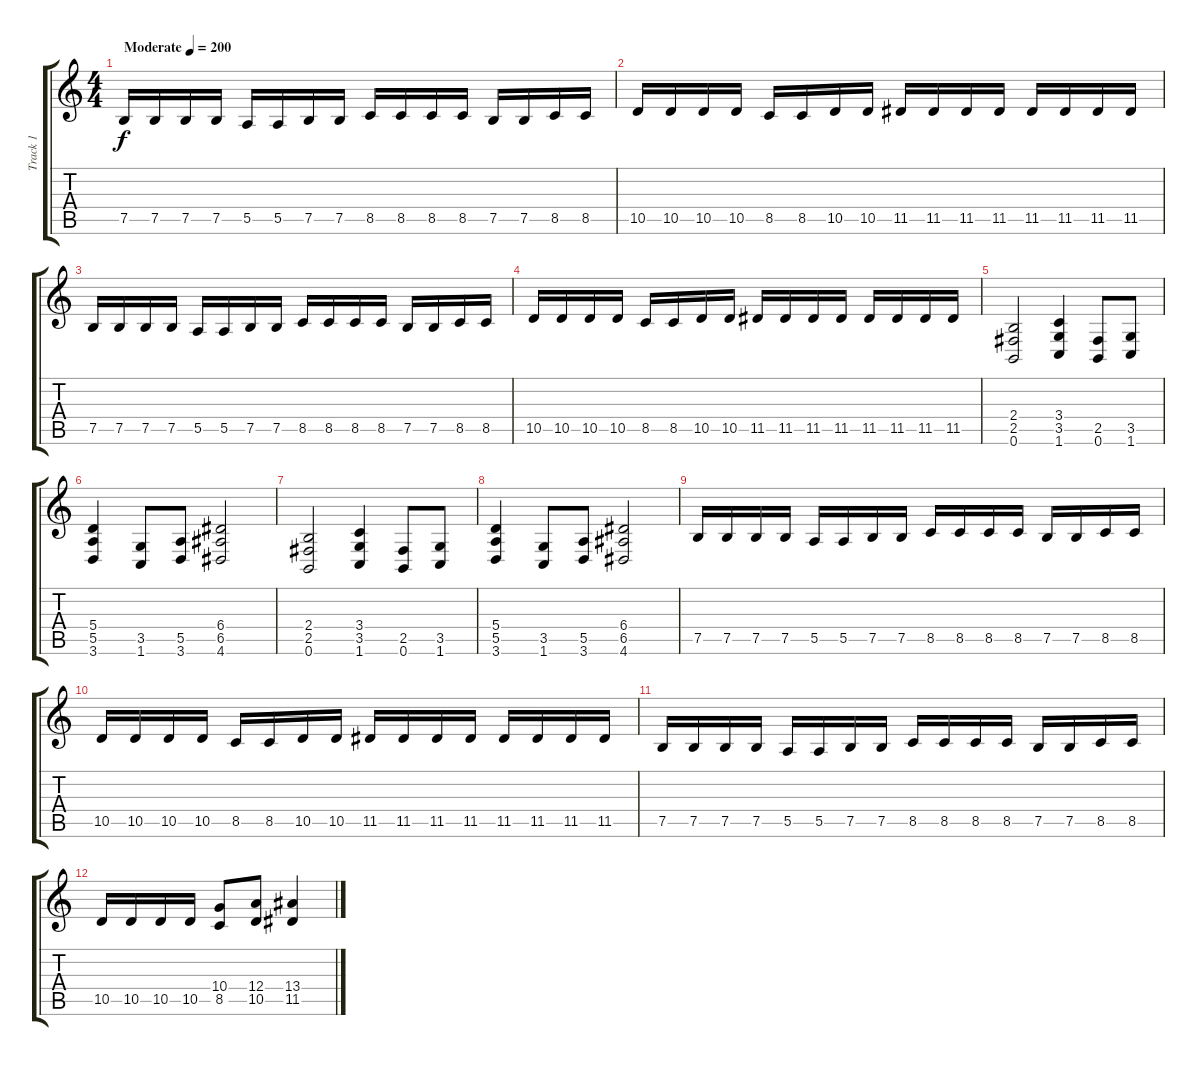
\track ("Track 1" "Track 1") {instrument distortionguitar}
\staff {score tabs}
\tuning (B3 Gb3 D3 A2 E2 B1) {hide}
\ts (4 4)
\tempo (200 "Moderate")
\clef g2
\ks c
7.5.16{dy f instrument distortionguitar} 7.5.16 7.5.16 7.5.16 5.5.16 5.5.16 7.5.16 7.5.16 8.5.16 8.5.16 8.5.16 8.5.16 7.5.16 7.5.16 8.5.16 8.5.16 |
10.5.16 10.5.16 10.5.16 10.5.16 8.5.16 8.5.16 10.5.16 10.5.16 11.5.16 11.5.16 11.5.16 11.5.16 11.5.16 11.5.16 11.5.16 11.5.16 |
7.5.16 7.5.16 7.5.16 7.5.16 5.5.16 5.5.16 7.5.16 7.5.16 8.5.16 8.5.16 8.5.16 8.5.16 7.5.16 7.5.16 8.5.16 8.5.16 |
10.5.16 10.5.16 10.5.16 10.5.16 8.5.16 8.5.16 10.5.16 10.5.16 11.5.16 11.5.16 11.5.16 11.5.16 11.5.16 11.5.16 11.5.16 11.5.16 |
(2.4 2.5 0.6).2 (3.4 3.5 1.6).4 (2.5 0.6).8 (3.5 1.6).8 |
(5.4 5.5 3.6).4 (3.5 1.6).8 (5.5 3.6).8 (6.4 6.5 4.6).2 |
(2.4 2.5 0.6).2 (3.4 3.5 1.6).4 (2.5 0.6).8 (3.5 1.6).8 |
(5.4 5.5 3.6).4 (3.5 1.6).8 (5.5 3.6).8 (6.4 6.5 4.6).2 |
7.5.16 7.5.16 7.5.16 7.5.16 5.5.16 5.5.16 7.5.16 7.5.16 8.5.16 8.5.16 8.5.16 8.5.16 7.5.16 7.5.16 8.5.16 8.5.16 |
10.5.16 10.5.16 10.5.16 10.5.16 8.5.16 8.5.16 10.5.16 10.5.16 11.5.16 11.5.16 11.5.16 11.5.16 11.5.16 11.5.16 11.5.16 11.5.16 |
7.5.16 7.5.16 7.5.16 7.5.16 5.5.16 5.5.16 7.5.16 7.5.16 8.5.16 8.5.16 8.5.16 8.5.16 7.5.16 7.5.16 8.5.16 8.5.16 |
10.5.16 10.5.16 10.5.16 10.5.16 (10.4 8.5).8 (12.4 10.5).8 (13.4 11.5).4
